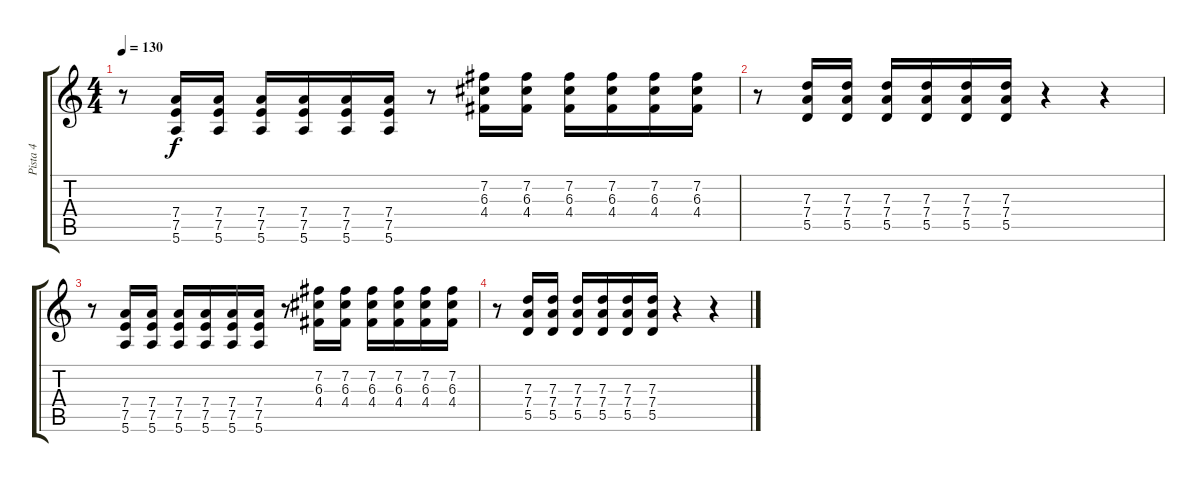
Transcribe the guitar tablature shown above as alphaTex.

\track ("Pista 4" "Pista 4") {instrument electricguitarmuted}
\staff {score tabs}
\tuning (E4 B3 G3 D3 A2 E2) {hide}
\ts (4 4)
\tempo 130
\clef g2
\ks c
r.8{dy f} (7.4 7.5 5.6).16 (7.4 7.5 5.6).16 (7.4 7.5 5.6).16 (7.4 7.5 5.6).16 (7.4 7.5 5.6).16 (7.4 7.5 5.6).16 r.8 (7.2 6.3 4.4).16 (7.2 6.3 4.4).16 (7.2 6.3 4.4).16 (7.2 6.3 4.4).16 (7.2 6.3 4.4).16 (7.2 6.3 4.4).16 |
r.8 (7.3 7.4 5.5).16 (7.3 7.4 5.5).16 (7.3 7.4 5.5).16 (7.3 7.4 5.5).16 (7.3 7.4 5.5).16 (7.3 7.4 5.5).16 r.4 r.4 |
r.8 (7.4 7.5 5.6).16 (7.4 7.5 5.6).16 (7.4 7.5 5.6).16 (7.4 7.5 5.6).16 (7.4 7.5 5.6).16 (7.4 7.5 5.6).16 r.8 (7.2 6.3 4.4).16 (7.2 6.3 4.4).16 (7.2 6.3 4.4).16 (7.2 6.3 4.4).16 (7.2 6.3 4.4).16 (7.2 6.3 4.4).16 |
r.8 (7.3 7.4 5.5).16 (7.3 7.4 5.5).16 (7.3 7.4 5.5).16 (7.3 7.4 5.5).16 (7.3 7.4 5.5).16 (7.3 7.4 5.5).16 r.4 r.4
